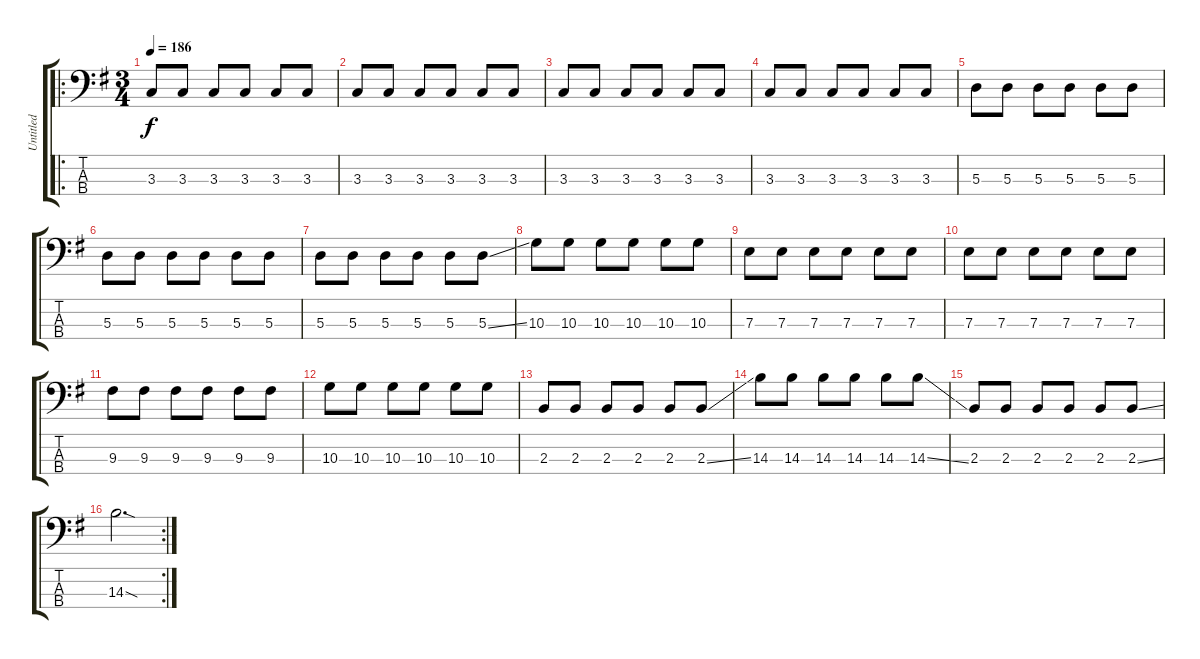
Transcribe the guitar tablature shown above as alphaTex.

\track ("Untitled" "Untitled") {instrument electricbassfinger}
\staff {score tabs}
\tuning (G2 D2 A1 D1) {hide}
\ro
\ts (3 4)
\tempo 186
\clef f4
\ks g
3.3.8{dy f} 3.3.8 3.3.8 3.3.8 3.3.8 3.3.8 |
3.3.8 3.3.8 3.3.8 3.3.8 3.3.8 3.3.8 |
3.3.8 3.3.8 3.3.8 3.3.8 3.3.8 3.3.8 |
3.3.8 3.3.8 3.3.8 3.3.8 3.3.8 3.3.8 |
5.3.8 5.3.8 5.3.8 5.3.8 5.3.8 5.3.8 |
5.3.8 5.3.8 5.3.8 5.3.8 5.3.8 5.3.8 |
5.3.8 5.3.8 5.3.8 5.3.8 5.3.8 5.3{ss}.8 |
10.3.8 10.3.8 10.3.8 10.3.8 10.3.8 10.3.8 |
7.3.8 7.3.8 7.3.8 7.3.8 7.3.8 7.3.8 |
7.3.8 7.3.8 7.3.8 7.3.8 7.3.8 7.3.8 |
9.3.8 9.3.8 9.3.8 9.3.8 9.3.8 9.3.8 |
10.3.8 10.3.8 10.3.8 10.3.8 10.3.8 10.3.8 |
2.3.8 2.3.8 2.3.8 2.3.8 2.3.8 2.3{ss}.8 |
14.3.8 14.3.8 14.3.8 14.3.8 14.3.8 14.3{ss}.8 |
2.3.8 2.3.8 2.3.8 2.3.8 2.3.8 2.3{ss}.8 |
\rc 2
14.3{sod}.2{d}
